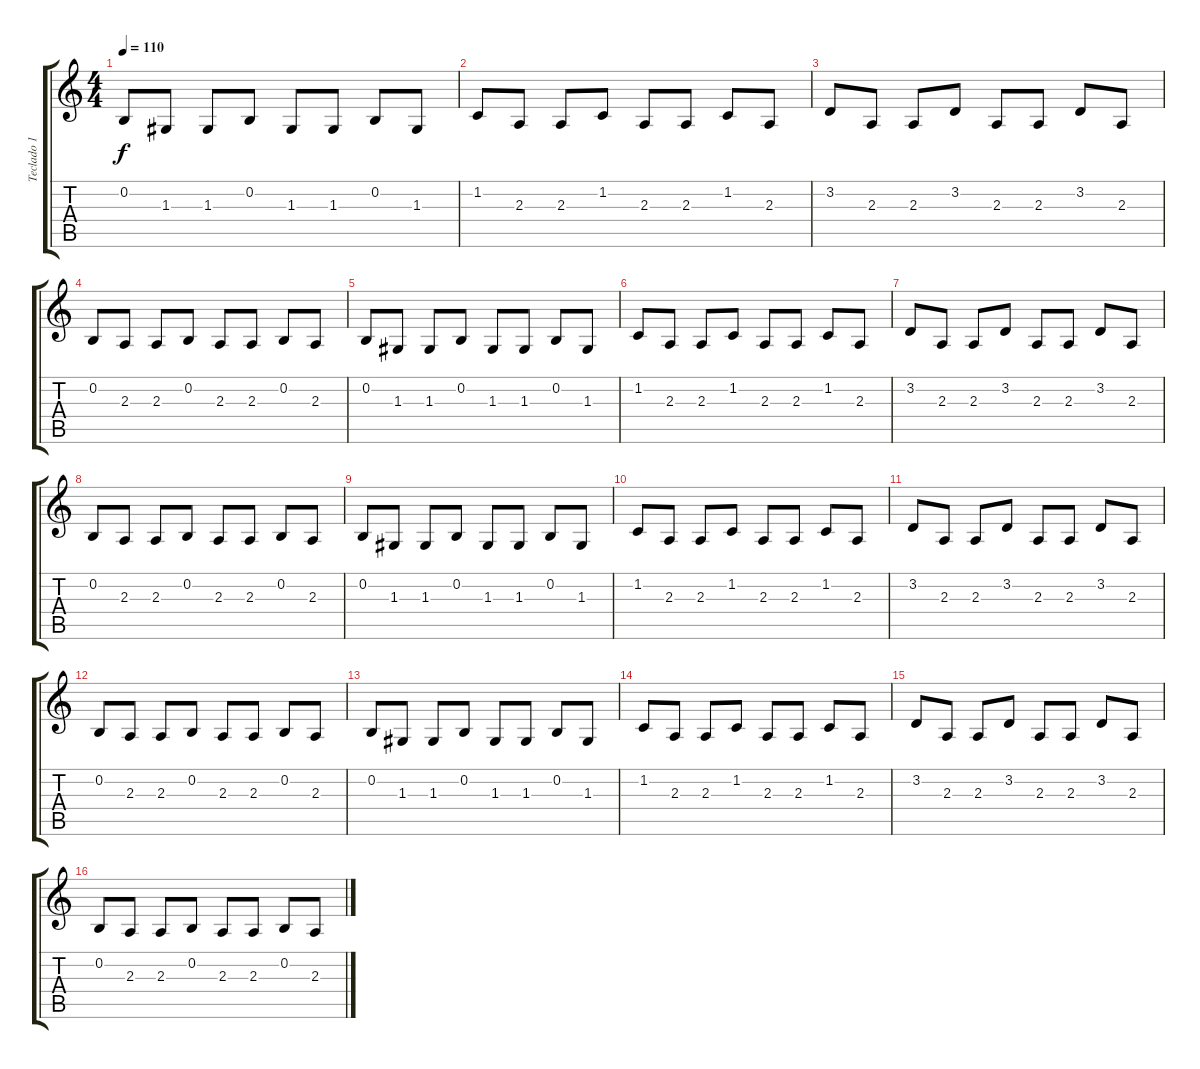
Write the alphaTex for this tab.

\track ("Teclado 1" "Teclado 1") {instrument pad7halo}
\staff {score tabs}
\tuning (E4 B3 G3 D3 A2 E2) {hide}
\ts (4 4)
\tempo 110
\clef g2
\ks c
0.2.8{dy f} 1.3.8 1.3.8 0.2.8 1.3.8 1.3.8 0.2.8 1.3.8 |
1.2.8 2.3.8 2.3.8 1.2.8 2.3.8 2.3.8 1.2.8 2.3.8 |
3.2.8 2.3.8 2.3.8 3.2.8 2.3.8 2.3.8 3.2.8 2.3.8 |
0.2.8 2.3.8 2.3.8 0.2.8 2.3.8 2.3.8 0.2.8 2.3.8 |
0.2.8 1.3.8 1.3.8 0.2.8 1.3.8 1.3.8 0.2.8 1.3.8 |
1.2.8 2.3.8 2.3.8 1.2.8 2.3.8 2.3.8 1.2.8 2.3.8 |
3.2.8 2.3.8 2.3.8 3.2.8 2.3.8 2.3.8 3.2.8 2.3.8 |
0.2.8 2.3.8 2.3.8 0.2.8 2.3.8 2.3.8 0.2.8 2.3.8 |
0.2.8 1.3.8 1.3.8 0.2.8 1.3.8 1.3.8 0.2.8 1.3.8 |
1.2.8 2.3.8 2.3.8 1.2.8 2.3.8 2.3.8 1.2.8 2.3.8 |
3.2.8 2.3.8 2.3.8 3.2.8 2.3.8 2.3.8 3.2.8 2.3.8 |
0.2.8 2.3.8 2.3.8 0.2.8 2.3.8 2.3.8 0.2.8 2.3.8 |
0.2.8 1.3.8 1.3.8 0.2.8 1.3.8 1.3.8 0.2.8 1.3.8 |
1.2.8 2.3.8 2.3.8 1.2.8 2.3.8 2.3.8 1.2.8 2.3.8 |
3.2.8 2.3.8 2.3.8 3.2.8 2.3.8 2.3.8 3.2.8 2.3.8 |
0.2.8 2.3.8 2.3.8 0.2.8 2.3.8 2.3.8 0.2.8 2.3.8
